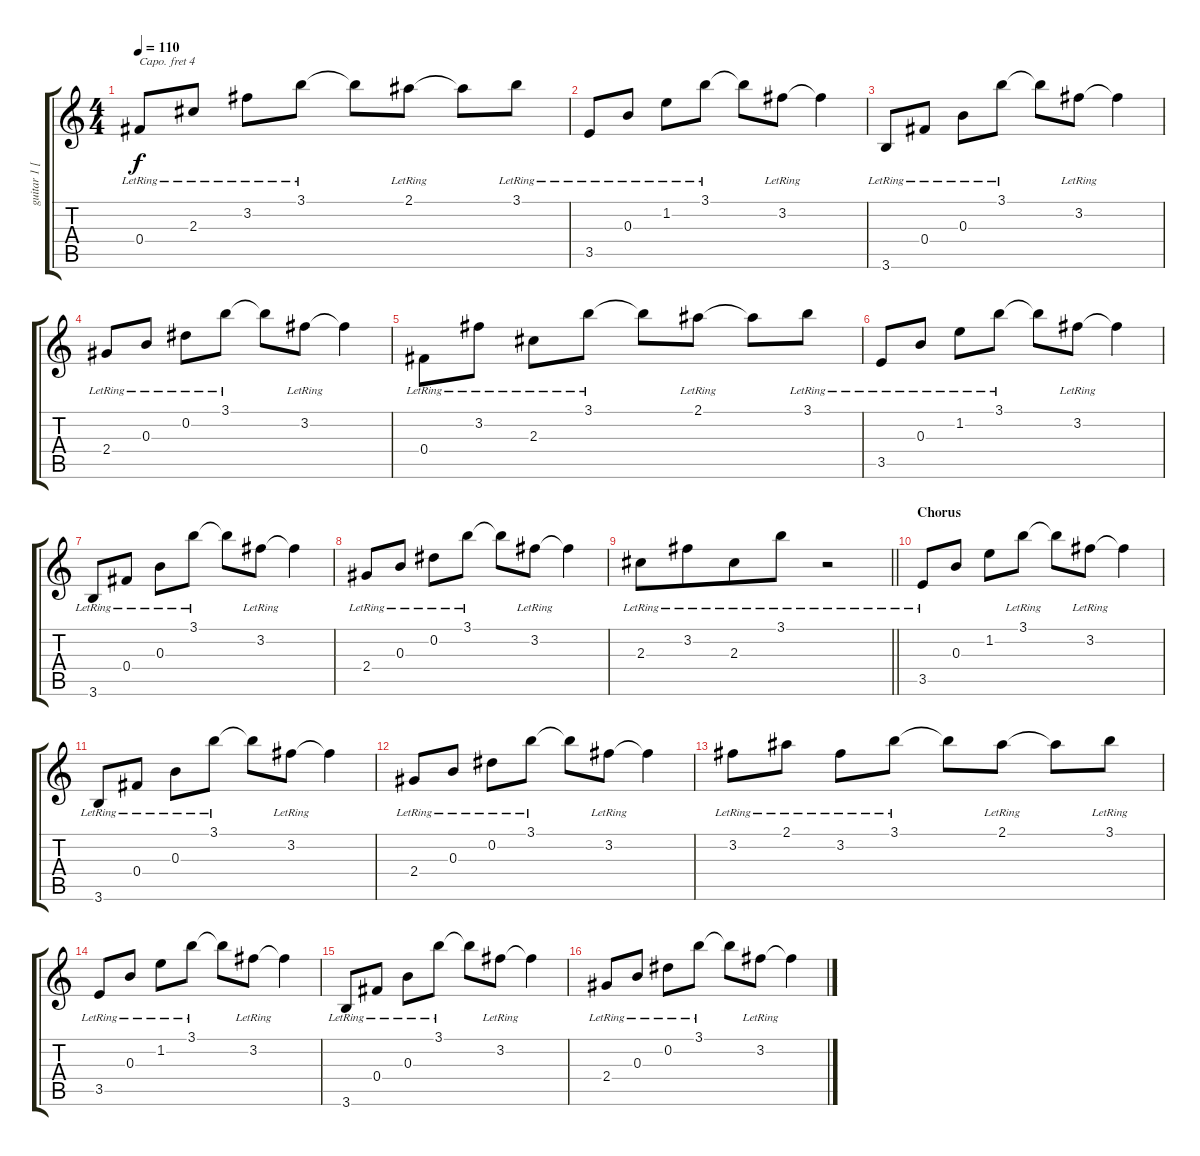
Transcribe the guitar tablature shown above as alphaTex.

\track ("guitar 1 [capo 4]" "guitar 1 [") {instrument electricguitarjazz}
\staff {score tabs}
\capo 4
\tuning (E4 B3 G3 D3 A2 E2) {hide}
\ts (4 4)
\tempo 110
\clef g2
\ks c
0.4{lr}.8{dy f} 2.3{lr}.8 3.2{lr}.8 3.1{lr}.8 3.1{t}.8 2.1{lr}.8 2.1{t}.8 3.1{lr}.8 |
3.5{lr}.8 0.3{lr}.8 1.2{lr}.8 3.1{lr}.8 3.1{t}.8 3.2{lr}.8 3.2{t}.4 |
3.6{lr}.8 0.4{lr}.8 0.3{lr}.8 3.1{lr}.8 3.1{t}.8 3.2{lr}.8 3.2{t}.4 |
2.4{lr}.8 0.3{lr}.8 0.2{lr}.8 3.1{lr}.8 3.1{t}.8 3.2{lr}.8 3.2{t}.4 |
0.4{lr}.8 3.2{lr}.8 2.3{lr}.8 3.1{lr}.8 3.1{t}.8 2.1{lr}.8 2.1{t}.8 3.1{lr}.8 |
3.5{lr}.8 0.3{lr}.8 1.2{lr}.8 3.1{lr}.8 3.1{t}.8 3.2{lr}.8 3.2{t}.4 |
3.6{lr}.8 0.4{lr}.8 0.3{lr}.8 3.1{lr}.8 3.1{t}.8 3.2{lr}.8 3.2{t}.4 |
2.4{lr}.8 0.3{lr}.8 0.2{lr}.8 3.1{lr}.8 3.1{t}.8 3.2{lr}.8 3.2{t}.4 |
\barLineRight lightlight
2.3{lr}.8 3.2{lr}.8{beam merge} 2.3{lr}.8 3.1{lr}.8 r.2 |
\section ("" "Chorus")
3.5{lr}.8 0.3.8 1.2.8 3.1{lr}.8 3.1{t}.8 3.2{lr}.8 3.2{t}.4 |
3.6{lr}.8 0.4{lr}.8 0.3{lr}.8 3.1{lr}.8 3.1{t}.8 3.2{lr}.8 3.2{t}.4 |
2.4{lr}.8 0.3{lr}.8 0.2{lr}.8 3.1{lr}.8 3.1{t}.8 3.2{lr}.8 3.2{t}.4 |
3.2{lr}.8 2.1{lr}.8 3.2{lr}.8 3.1{lr}.8 3.1{t}.8 2.1{lr}.8 2.1{t}.8 3.1{lr}.8 |
3.5{lr}.8 0.3{lr}.8 1.2{lr}.8 3.1{lr}.8 3.1{t}.8 3.2{lr}.8 3.2{t}.4 |
3.6{lr}.8 0.4{lr}.8 0.3{lr}.8 3.1{lr}.8 3.1{t}.8 3.2{lr}.8 3.2{t}.4 |
2.4{lr}.8 0.3{lr}.8 0.2{lr}.8 3.1{lr}.8 3.1{t}.8 3.2{lr}.8 3.2{t}.4
